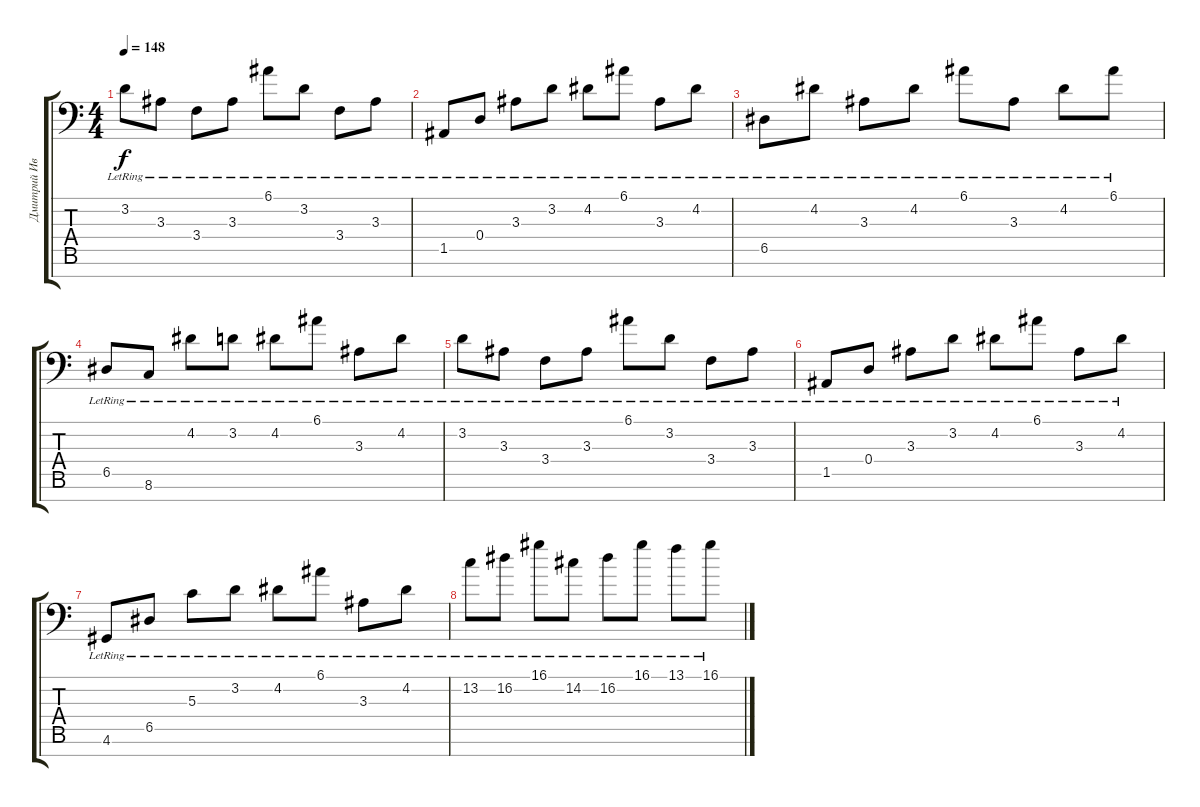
\track ("Дмитрий Иванов" "Дмитрий Ив") {instrument brightacousticpiano}
\staff {score tabs}
\tuning (E4 B3 G3 D3 A2 E2 A1) {hide}
\ts (4 4)
\tempo 148
\clef f4
\ks c
3.2{lr}.8{dy f} 3.3{lr}.8 3.4{lr}.8 3.3{lr}.8 6.1{lr}.8 3.2{lr}.8 3.4{lr}.8 3.3{lr}.8 |
1.5{lr}.8 0.4{lr}.8 3.3{lr}.8 3.2{lr}.8 4.2{lr}.8 6.1{lr}.8 3.3{lr}.8 4.2{lr}.8 |
6.5{lr}.8 4.2{lr}.8 3.3{lr}.8 4.2{lr}.8 6.1{lr}.8 3.3{lr}.8 4.2{lr}.8 6.1{lr}.8 |
6.5{lr}.8 8.6{lr}.8 4.2{lr}.8 3.2{lr}.8 4.2{lr}.8 6.1{lr}.8 3.3{lr}.8 4.2{lr}.8 |
3.2{lr}.8 3.3{lr}.8 3.4{lr}.8 3.3{lr}.8 6.1{lr}.8 3.2{lr}.8 3.4{lr}.8 3.3{lr}.8 |
1.5{lr}.8 0.4{lr}.8 3.3{lr}.8 3.2{lr}.8 4.2{lr}.8 6.1{lr}.8 3.3{lr}.8 4.2{lr}.8 |
4.6{lr}.8 6.5{lr}.8 5.3{lr}.8 3.2{lr}.8 4.2{lr}.8 6.1{lr}.8 3.3{lr}.8 4.2{lr}.8 |
13.2{lr}.8 16.2{lr}.8 16.1{lr}.8 14.2{lr}.8 16.2{lr}.8 16.1{lr}.8 13.1{lr}.8 16.1{lr}.8
